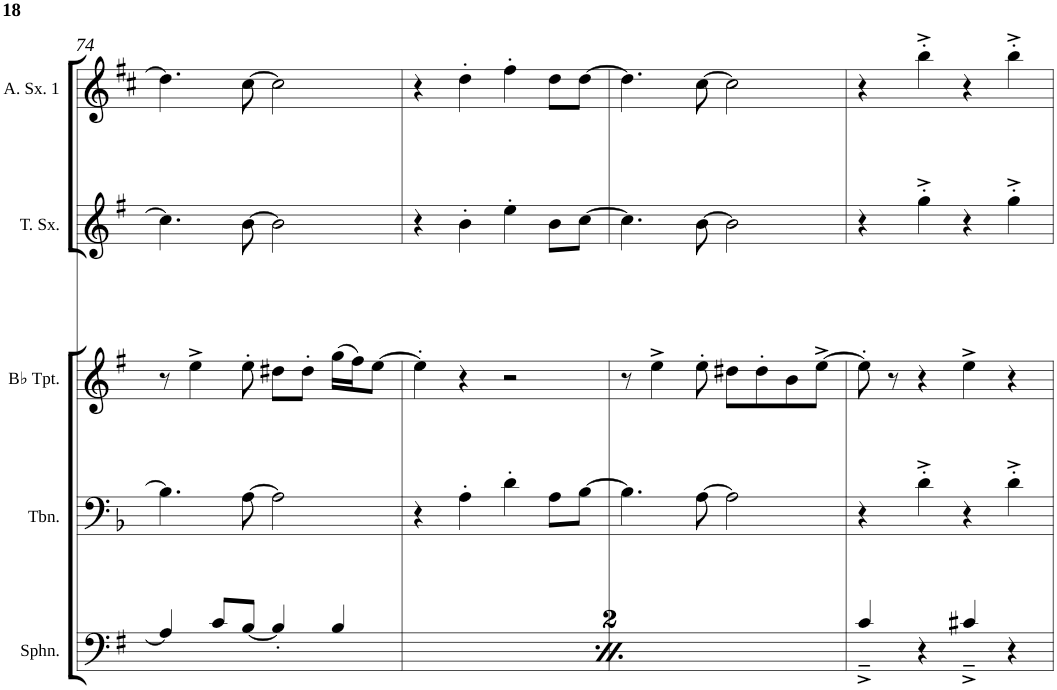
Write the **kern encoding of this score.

**kern	**kern	**kern	**kern	**kern
*part5	*part4	*part3	*part2	*part1
*staff5	*staff4	*staff3	*staff2	*staff1
*I"Sousaphone	*I"Trombone	*I"Trumpet in Bb	*I"Tenor Sax	*I"Alto Sax 1
*I'Sphn.	*I'Tbn.	*	*I'T. Sx.	*I'A. Sx. 1
!!LO:PB:g=z
*clefF4	*clefF4	*clefG2	*clefG2	*clefG2
*Trd8c14	*	*Trd1c2	*Trd8c14	*Trd5c9
*k[f#]	*k[b-]	*k[f#]	*k[f#]	*k[f#c#]
*e:	*d:	*e:	*e:	*b:
*M4/4	*M4/4	*M4/4	*M4/4	*M4/4
*met(c)	*met(c)	*met(c)	*met(c)	*met(c)
=74	=74	=74	=74	=74
4A/]	4.B-\]	8r	4.cc\]	4.dd\]
.	.	4ee^>\	.	.
8c/L	.	.	.	.
[8B/J	[8A\	8ee'>\	[8b\	[8cc#\
4B'</]	2A\]	8dd#X\L	2b\]	2cc#\]
.	.	8dd#'>\J	.	.
4B/	.	(>16gg\LL	.	.
.	.	16ff#\J)	.	.
.	.	[8ee\J	.	.
=75	=75	=75	=75	=75
8E~<^</L	4r	4ee'>\]	4r	4r
8r	.	.	.	.
(<8G/	4A'>\	4r	4b'>\	4dd'>\
8G#X'</J)	.	.	.	.
8B'</L	4d'>\	2r	4ee'>\	4ff#'>\
(<8Gn/	.	.	.	.
8G#X'</)	8A\L	.	8b\L	8dd\L
[8A^</J	[8B-\J	.	[8cc\J	[8dd\J
=76	=76	=76	=76	=76
4A/]	4.B-\]	8r	4.cc\]	4.dd\]
.	.	4ee^>\	.	.
8c/L	.	.	.	.
[8B/J	[8A\	8ee'>\	[8b\	[8cc#\
4B'</]	2A\]	8dd#X\L	2b\]	2cc#\]
.	.	8dd#'>\	.	.
4B/	.	8b\	.	.
.	.	[8ee^>\J	.	.
=77	=77	=77	=77	=77
4c~<^</	4r	8ee'>\]	4r	4r
.	.	8r	.	.
4r	4d'>^>\	4r	4gg'>^>\	4bb'>^>\
4c#X~<^</	4r	4ee^>\	4r	4r
4r	4d'>^>\	4r	4gg'>^>\	4bb'>^>\
=	=	=	=	=
*-	*-	*-	*-	*-
